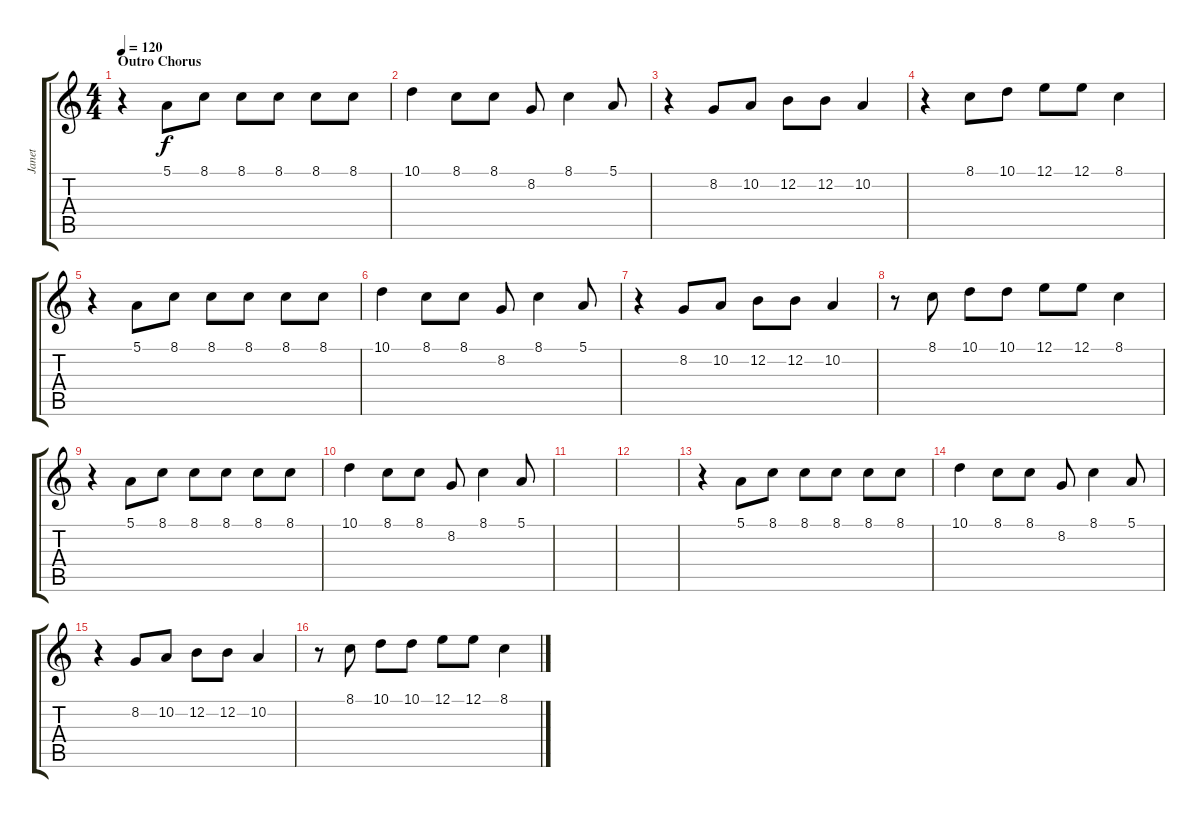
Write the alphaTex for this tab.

\track ("Janet" "Janet") {instrument synthvoice}
\staff {score tabs}
\tuning (E4 B3 G3 D3 A2 E2) {hide}
\ts (4 4)
\section ("" "Outro Chorus")
\tempo 120
\clef g2
\ks c
r.4{dy f} 5.1.8 8.1.8 8.1.8 8.1.8 8.1.8 8.1.8 |
10.1.4 8.1.8 8.1.8 8.2.8 8.1.4 5.1.8 |
r.4 8.2.8 10.2.8 12.2.8 12.2.8 10.2.4 |
r.4 8.1.8 10.1.8 12.1.8 12.1.8 8.1.4 |
r.4 5.1.8 8.1.8 8.1.8 8.1.8 8.1.8 8.1.8 |
10.1.4 8.1.8 8.1.8 8.2.8 8.1.4 5.1.8 |
r.4 8.2.8 10.2.8 12.2.8 12.2.8 10.2.4 |
r.8 8.1.8 10.1.8 10.1.8 12.1.8 12.1.8 8.1.4 |
r.4 5.1.8 8.1.8 8.1.8 8.1.8 8.1.8 8.1.8 |
10.1.4 8.1.8 8.1.8 8.2.8 8.1.4 5.1.8 |
|
|
r.4 5.1.8 8.1.8 8.1.8 8.1.8 8.1.8 8.1.8 |
10.1.4 8.1.8 8.1.8 8.2.8 8.1.4 5.1.8 |
r.4 8.2.8 10.2.8 12.2.8 12.2.8 10.2.4 |
r.8 8.1.8 10.1.8 10.1.8 12.1.8 12.1.8 8.1.4
